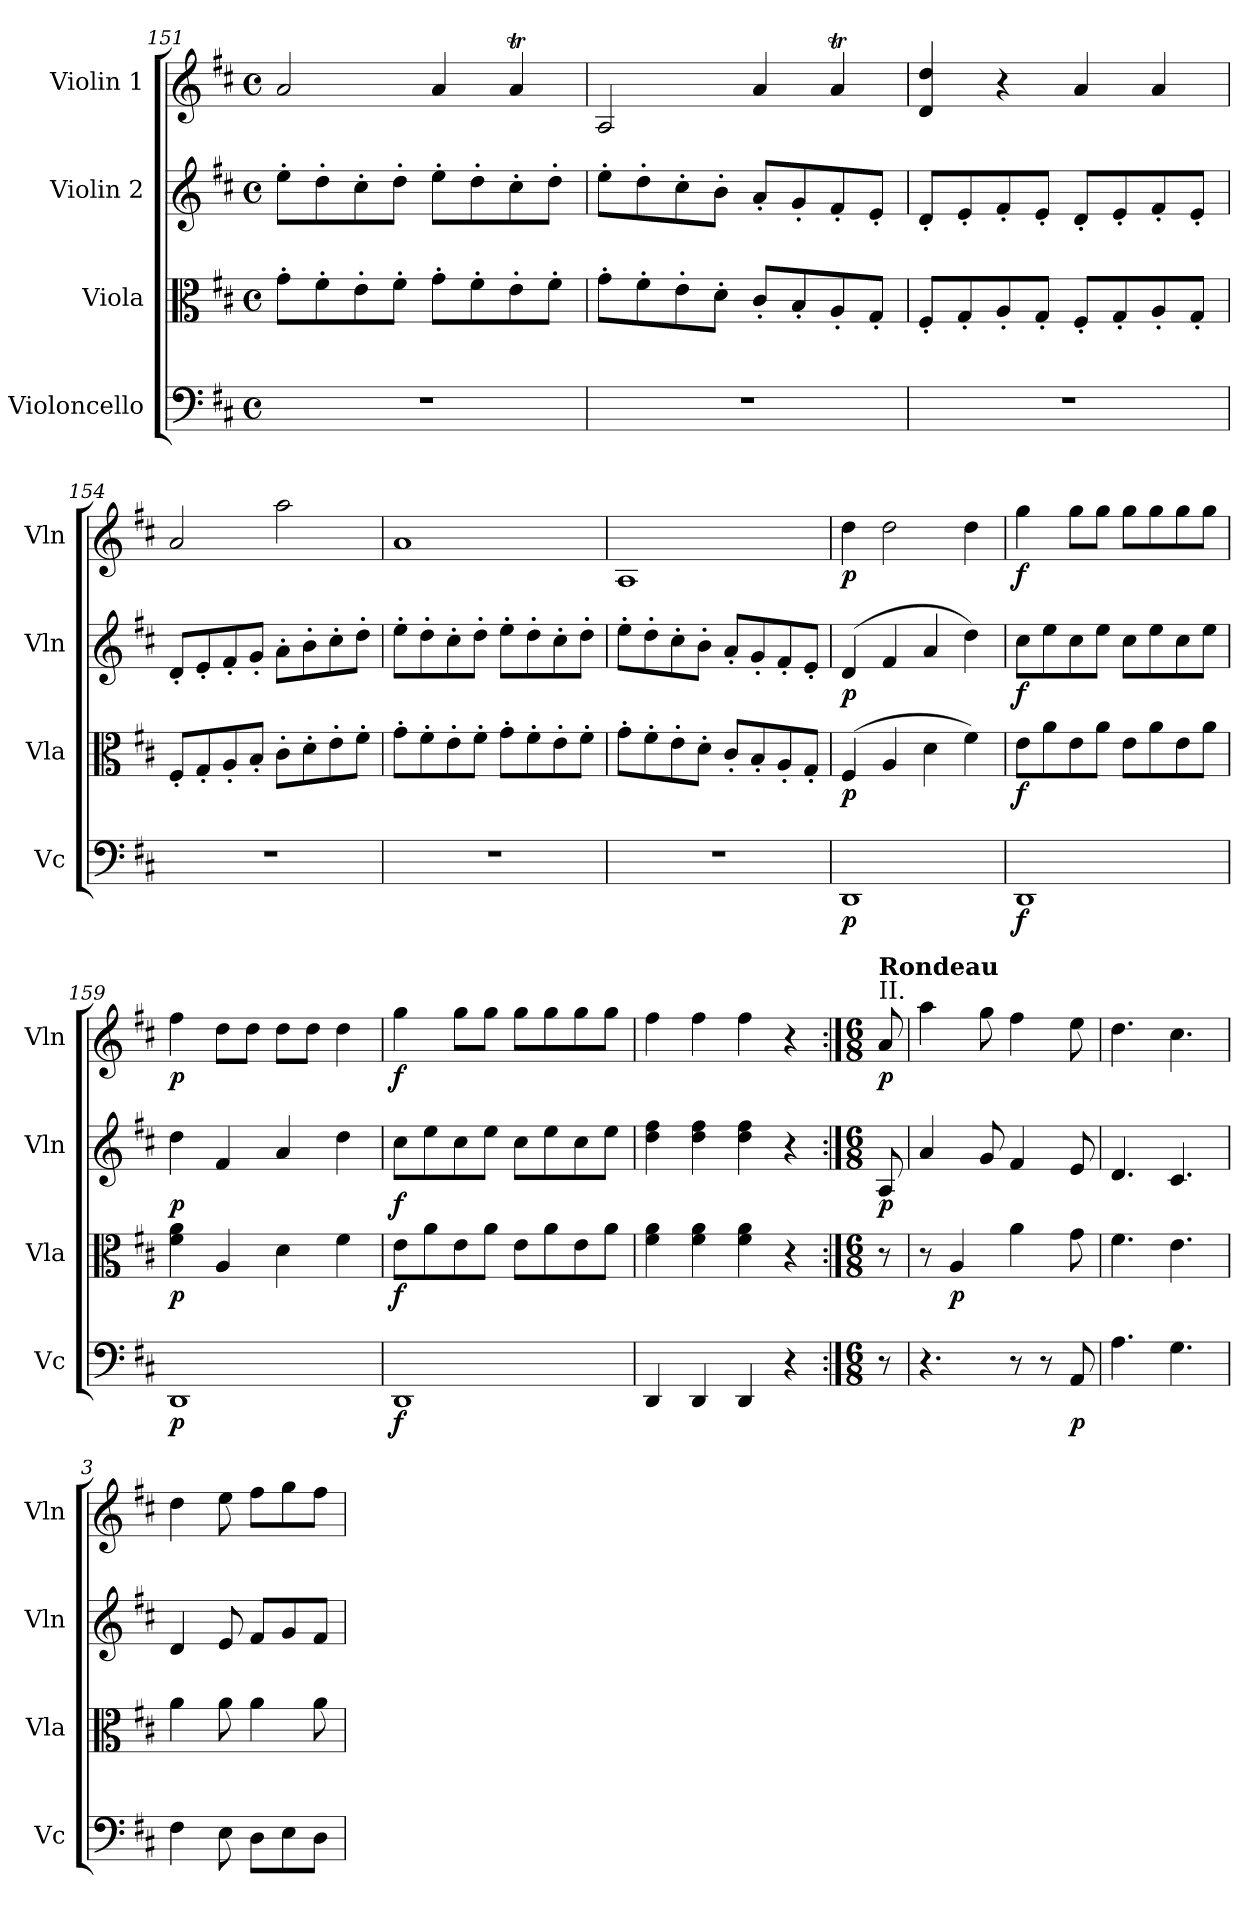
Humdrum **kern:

**kern	**dynam	**kern	**dynam	**kern	**dynam	**kern	**dynam
*part4	*part4	*part3	*part3	*part2	*part2	*part1	*part1
*staff4	*staff4	*staff3	*staff3	*staff2	*staff2	*staff1	*staff1
*I"Violoncello	*	*I"Viola	*	*I"Violin 2	*	*I"Violin 1	*
*I'Vc	*	*I'Vla	*	*I'Vln	*	*I'Vln	*
*clefF4	*	*clefC3	*	*clefG2	*	*clefG2	*
*k[f#c#]	*	*k[f#c#]	*	*k[f#c#]	*	*k[f#c#]	*
*M4/4	*	*M4/4	*	*M4/4	*	*M4/4	*
*met(c)	*	*met(c)	*	*met(c)	*	*met(c)	*
=151	=151	=151	=151	=151	=151	=151	=151
1r	.	8g'\L	.	8ee'\L	.	2a/	.
.	.	8f#'\	.	8dd'\	.	.	.
.	.	8e'\	.	8cc#'\	.	.	.
.	.	8f#'\J	.	8dd'\J	.	.	.
.	.	8g'\L	.	8ee'\L	.	4a/	.
.	.	8f#'\	.	8dd'\	.	.	.
.	.	8e'\	.	8cc#'\	.	4aT/	.
.	.	8f#'\J	.	8dd'\J	.	.	.
=152	=152	=152	=152	=152	=152	=152	=152
1r	.	8g'\L	.	8ee'\L	.	2A/	.
.	.	8f#'\	.	8dd'\	.	.	.
.	.	8e'\	.	8cc#'\	.	.	.
.	.	8d'\J	.	8b'\J	.	.	.
.	.	8c#'/L	.	8a'/L	.	4a/	.
.	.	8B'/	.	8g'/	.	.	.
.	.	8A'/	.	8f#'/	.	4aT/	.
.	.	8G'/J	.	8e'/J	.	.	.
=153	=153	=153	=153	=153	=153	=153	=153
1r	.	8F#'/L	.	8d'/L	.	4d/ 4dd/	.
.	.	8G'/	.	8e'/	.	.	.
.	.	8A'/	.	8f#'/	.	4r	.
.	.	8G'/J	.	8e'/J	.	.	.
.	.	8F#'/L	.	8d'/L	.	4a/	.
.	.	8G'/	.	8e'/	.	.	.
.	.	8A'/	.	8f#'/	.	4a/	.
.	.	8G'/J	.	8e'/J	.	.	.
!!LO:LB:g=z
=154	=154	=154	=154	=154	=154	=154	=154
1r	.	8F#'/L	.	8d'/L	.	2a/	.
.	.	8G'/	.	8e'/	.	.	.
.	.	8A'/	.	8f#'/	.	.	.
.	.	8B'/J	.	8g'/J	.	.	.
.	.	8c#'\L	.	8a'\L	.	2aa\	.
.	.	8d'\	.	8b'\	.	.	.
.	.	8e'\	.	8cc#'\	.	.	.
.	.	8f#'\J	.	8dd'\J	.	.	.
=155	=155	=155	=155	=155	=155	=155	=155
1r	.	8g'\L	.	8ee'\L	.	1a	.
.	.	8f#'\	.	8dd'\	.	.	.
.	.	8e'\	.	8cc#'\	.	.	.
.	.	8f#'\J	.	8dd'\J	.	.	.
.	.	8g'\L	.	8ee'\L	.	.	.
.	.	8f#'\	.	8dd'\	.	.	.
.	.	8e'\	.	8cc#'\	.	.	.
.	.	8f#'\J	.	8dd'\J	.	.	.
=156	=156	=156	=156	=156	=156	=156	=156
1r	.	8g'\L	.	8ee'\L	.	1A	.
.	.	8f#'\	.	8dd'\	.	.	.
.	.	8e'\	.	8cc#'\	.	.	.
.	.	8d'\J	.	8b'\J	.	.	.
.	.	8c#'/L	.	8a'/L	.	.	.
.	.	8B'/	.	8g'/	.	.	.
.	.	8A'/	.	8f#'/	.	.	.
.	.	8G'/J	.	8e'/J	.	.	.
=157	=157	=157	=157	=157	=157	=157	=157
!	!LO:DY:b	!	!LO:DY:b	!	!LO:DY:b	!	!LO:DY:b
1DD	p	(4F#/	p	(4d/	p	4dd\	p
.	.	4A/	.	4f#/	.	2dd\	.
.	.	4d\	.	4a/	.	.	.
.	.	4f#\)	.	4dd\)	.	4dd\	.
=158	=158	=158	=158	=158	=158	=158	=158
!	!LO:DY:b	!	!LO:DY:b	!	!LO:DY:b	!	!LO:DY:b
1DD	f	8e\L	f	8cc#\L	f	4gg\	f
.	.	8a\	.	8ee\	.	.	.
.	.	8e\	.	8cc#\	.	8gg\L	.
.	.	8a\J	.	8ee\J	.	8gg\J	.
.	.	8e\L	.	8cc#\L	.	8gg\L	.
.	.	8a\	.	8ee\	.	8gg\	.
.	.	8e\	.	8cc#\	.	8gg\	.
.	.	8a\J	.	8ee\J	.	8gg\J	.
!!LO:LB:g=z
=159	=159	=159	=159	=159	=159	=159	=159
!	!LO:DY:b	!	!LO:DY:b	!	!LO:DY:b	!	!LO:DY:b
1DD	p	4f#\ 4a\	p	4dd\	p	4ff#\	p
.	.	4A/	.	4f#/	.	8dd\L	.
.	.	.	.	.	.	8dd\J	.
.	.	4d\	.	4a/	.	8dd\L	.
.	.	.	.	.	.	8dd\J	.
.	.	4f#\	.	4dd\	.	4dd\	.
=160	=160	=160	=160	=160	=160	=160	=160
!	!LO:DY:b	!	!LO:DY:b	!	!LO:DY:b	!	!LO:DY:b
1DD	f	8e\L	f	8cc#\L	f	4gg\	f
.	.	8a\	.	8ee\	.	.	.
.	.	8e\	.	8cc#\	.	8gg\L	.
.	.	8a\J	.	8ee\J	.	8gg\J	.
.	.	8e\L	.	8cc#\L	.	8gg\L	.
.	.	8a\	.	8ee\	.	8gg\	.
.	.	8e\	.	8cc#\	.	8gg\	.
.	.	8a\J	.	8ee\J	.	8gg\J	.
=161	=161	=161	=161	=161	=161	=161	=161
4DD/	.	4f#\ 4a\	.	4dd\ 4ff#\	.	4ff#\	.
4DD/	.	4f#\ 4a\	.	4dd\ 4ff#\	.	4ff#\	.
4DD/	.	4f#\ 4a\	.	4dd\ 4ff#\	.	4ff#\	.
4r	.	4r	.	4r	.	4r	.
!!LO:PB:g=z
=:|!	=:|!	=:|!	=:|!	=:|!	=:|!	=:|!	=:|!
*M6/8	*	*M6/8	*	*M6/8	*	*M6/8	*
!	!	!	!	!	!	!LO:TX:a:t=II.	!
!	!	!	!	!	!	!LO:TX:a:B:t=Rondeau	!
!	!	!	!	!	!LO:DY:b	!	!LO:DY:b
8r	.	8r	.	8A/	p	8a/	p
=1	=1	=1	=1	=1	=1	=1	=1
4.r	.	8r	.	4a/	.	4aa\	.
!	!	!	!LO:DY:b	!	!	!	!
.	.	4A/	p	.	.	.	.
.	.	.	.	8g/	.	8gg\	.
8r	.	4a\	.	4f#/	.	4ff#\	.
8r	.	.	.	.	.	.	.
!	!LO:DY:b	!	!	!	!	!	!
8AA/	p	8g\	.	8e/	.	8ee\	.
=2	=2	=2	=2	=2	=2	=2	=2
4.A\	.	4.f#\	.	4.d/	.	4.dd\	.
4.G\	.	4.e\	.	4.c#/	.	4.cc#\	.
=3	=3	=3	=3	=3	=3	=3	=3
4F#\	.	4a\	.	4d/	.	4dd\	.
8E\	.	8a\	.	8e/	.	8ee\	.
8D\L	.	4a\	.	8f#/L	.	8ff#\L	.
8E\	.	.	.	8g/	.	8gg\	.
8D\J	.	8a\	.	8f#/J	.	8ff#\J	.
=	=	=	=	=	=	=	=
*-	*-	*-	*-	*-	*-	*-	*-
